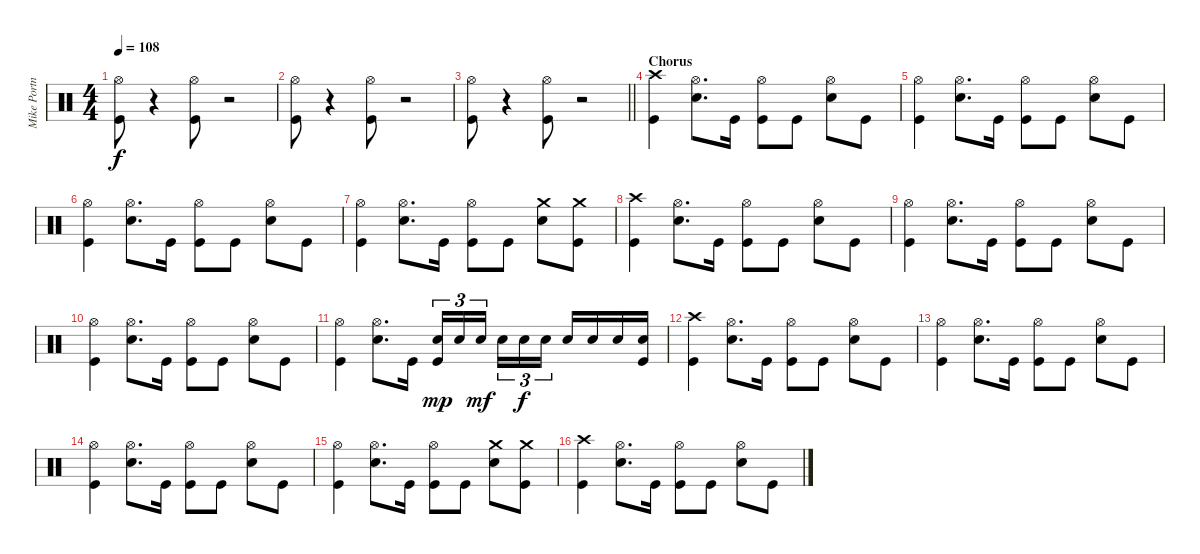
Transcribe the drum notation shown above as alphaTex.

\track ("Mike Portnoy" "Mike Portn") {instrument percussion}
\staff {score}
\articulation defaults
\ts (4 4)
\tempo 108
\clef neutral
\ks c
("Hi-Hat (open)" "Kick (hit)").8{dy f} r.4 ("Hi-Hat (open)" "Kick (hit)").8 r.2 |
("Hi-Hat (open)" "Kick (hit)").8 r.4 ("Hi-Hat (open)" "Kick (hit)").8 r.2 |
\barLineRight lightlight
("Hi-Hat (open)" "Kick (hit)").8 r.4 ("Hi-Hat (open)" "Kick (hit)").8 r.2 |
\section ("" "Chorus")
("Crash high (hit)" "Kick (hit)").4 ("Hi-Hat (open)" "Electric Snare (hit)").8{d} "Kick (hit)".16 ("Hi-Hat (open)" "Kick (hit)").8 "Kick (hit)".8 ("Hi-Hat (open)" "Electric Snare (hit)").8 "Kick (hit)".8 |
("Hi-Hat (open)" "Kick (hit)").4 ("Hi-Hat (open)" "Electric Snare (hit)").8{d} "Kick (hit)".16 ("Hi-Hat (open)" "Kick (hit)").8 "Kick (hit)".8 ("Hi-Hat (open)" "Electric Snare (hit)").8 "Kick (hit)".8 |
("Hi-Hat (open)" "Kick (hit)").4 ("Hi-Hat (open)" "Electric Snare (hit)").8{d} "Kick (hit)".16 ("Hi-Hat (open)" "Kick (hit)").8 "Kick (hit)".8 ("Hi-Hat (open)" "Electric Snare (hit)").8 "Kick (hit)".8 |
("Hi-Hat (open)" "Kick (hit)").4 ("Hi-Hat (open)" "Electric Snare (hit)").8{d} "Kick (hit)".16 ("Hi-Hat (open)" "Kick (hit)").8 "Kick (hit)".8 ("Crash medium (hit)" "Electric Snare (hit)").8 ("Crash medium (hit)" "Kick (hit)").8 |
("Crash high (hit)" "Kick (hit)").4 ("Hi-Hat (open)" "Electric Snare (hit)").8{d} "Kick (hit)".16 ("Hi-Hat (open)" "Kick (hit)").8 "Kick (hit)".8 ("Hi-Hat (open)" "Electric Snare (hit)").8 "Kick (hit)".8 |
("Hi-Hat (open)" "Kick (hit)").4 ("Hi-Hat (open)" "Electric Snare (hit)").8{d} "Kick (hit)".16 ("Hi-Hat (open)" "Kick (hit)").8 "Kick (hit)".8 ("Hi-Hat (open)" "Electric Snare (hit)").8 "Kick (hit)".8 |
("Hi-Hat (open)" "Kick (hit)").4 ("Hi-Hat (open)" "Electric Snare (hit)").8{d} "Kick (hit)".16 ("Hi-Hat (open)" "Kick (hit)").8 "Kick (hit)".8 ("Hi-Hat (open)" "Electric Snare (hit)").8 "Kick (hit)".8 |
("Hi-Hat (open)" "Kick (hit)").4 ("Hi-Hat (open)" "Electric Snare (hit)").8{d} "Kick (hit)".16 ("Electric Snare (hit)" "Kick (hit)").16{tu (3 2) dy mp} "Electric Snare (hit)".16{tu (3 2)} "Electric Snare (hit)".16{tu (3 2) dy mf beam splitsecondary} "Electric Snare (hit)".16{tu (3 2)} "Electric Snare (hit)".16{tu (3 2) dy f} "Electric Snare (hit)".16{tu (3 2)} "Electric Snare (hit)".16 "Electric Snare (hit)".16 "Electric Snare (hit)".16 ("Electric Snare (hit)" "Kick (hit)").16 |
("Crash high (hit)" "Kick (hit)").4 ("Hi-Hat (open)" "Electric Snare (hit)").8{d} "Kick (hit)".16 ("Hi-Hat (open)" "Kick (hit)").8 "Kick (hit)".8 ("Hi-Hat (open)" "Electric Snare (hit)").8 "Kick (hit)".8 |
("Hi-Hat (open)" "Kick (hit)").4 ("Hi-Hat (open)" "Electric Snare (hit)").8{d} "Kick (hit)".16 ("Hi-Hat (open)" "Kick (hit)").8 "Kick (hit)".8 ("Hi-Hat (open)" "Electric Snare (hit)").8 "Kick (hit)".8 |
("Hi-Hat (open)" "Kick (hit)").4 ("Hi-Hat (open)" "Electric Snare (hit)").8{d} "Kick (hit)".16 ("Hi-Hat (open)" "Kick (hit)").8 "Kick (hit)".8 ("Hi-Hat (open)" "Electric Snare (hit)").8 "Kick (hit)".8 |
("Hi-Hat (open)" "Kick (hit)").4 ("Hi-Hat (open)" "Electric Snare (hit)").8{d} "Kick (hit)".16 ("Hi-Hat (open)" "Kick (hit)").8 "Kick (hit)".8 ("Crash medium (hit)" "Electric Snare (hit)").8 ("Crash medium (hit)" "Kick (hit)").8 |
("Crash high (hit)" "Kick (hit)").4 ("Hi-Hat (open)" "Electric Snare (hit)").8{d} "Kick (hit)".16 ("Hi-Hat (open)" "Kick (hit)").8 "Kick (hit)".8 ("Hi-Hat (open)" "Electric Snare (hit)").8 "Kick (hit)".8
